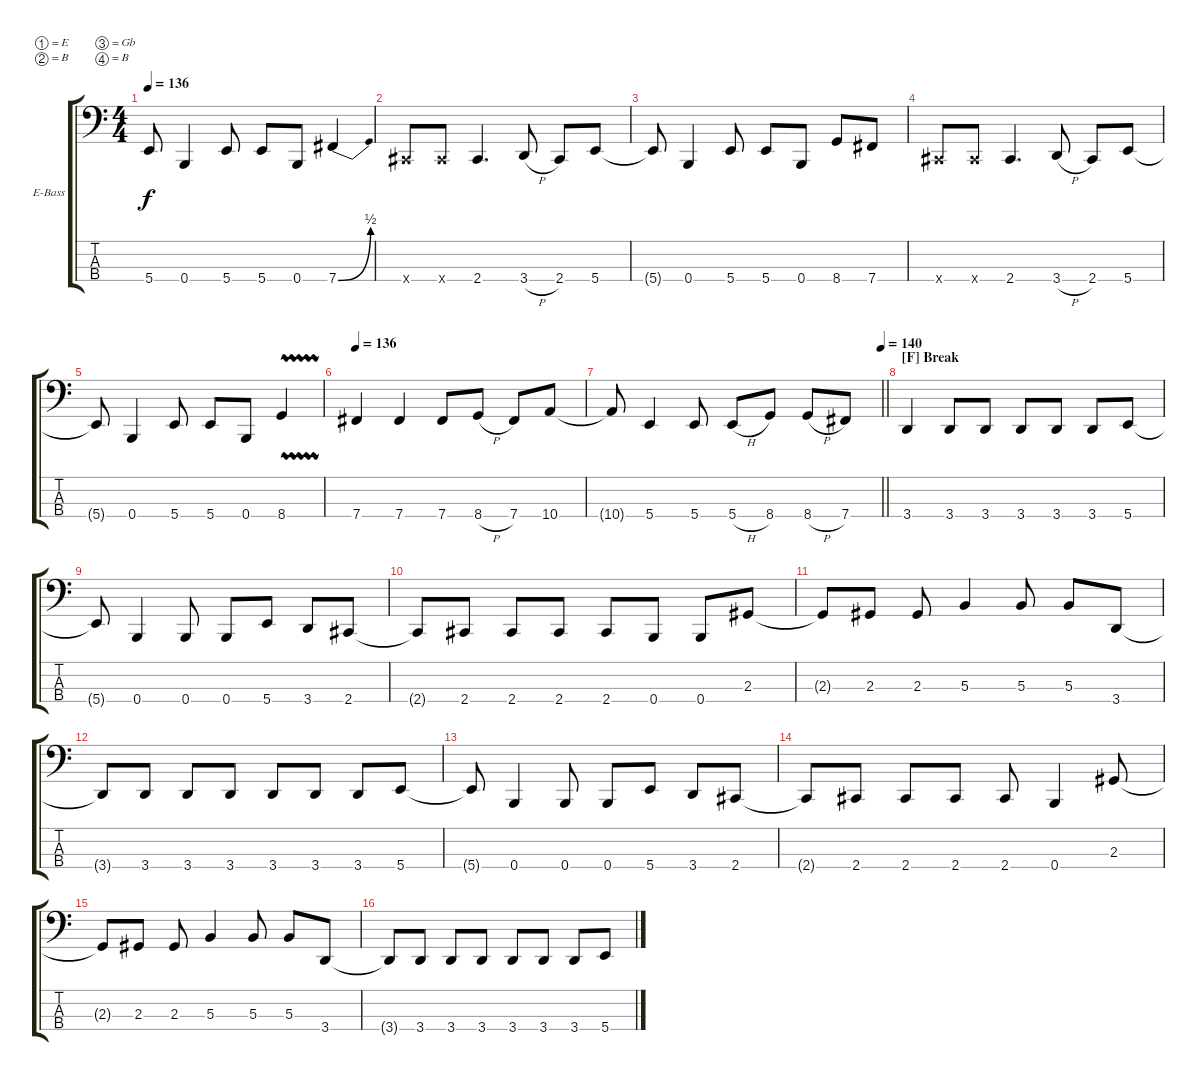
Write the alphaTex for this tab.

\bracketExtendMode groupsimilarinstruments
\firstSystemTrackNameOrientation horizontal
\otherSystemsTrackNameOrientation horizontal
\track ("Bass" "E-Bass") {instrument electricbassfinger}
\staff {score tabs}
\tuning (E2 B1 Gb1 B0)
\ts (4 4)
\tempo 136
\clef f4
\ks c
5.4{t}.8{dy f} 0.4.4 5.4.8 5.4.8 0.4.8 7.4{be (bend 0 0 60 2)}.4 |
2.4{x}.8 2.4{x}.8 2.4.4{d} 3.4{h}.8 2.4.8 5.4.8 |
5.4{t}.8 0.4.4 5.4.8 5.4.8 0.4.8 8.4.8 7.4.8 |
2.4{x}.8 2.4{x}.8 2.4.4{d} 3.4{h}.8 2.4.8 5.4.8 |
5.4{t}.8 0.4.4 5.4.8 5.4.8 0.4.8 8.4{vw}.4 |
\tempo 136
7.4.4 7.4.4 7.4.8 8.4{h}.8 7.4.8 10.4.8 |
\tempo (140 1)
\barLineRight lightlight
10.4{t}.8 5.4.4 5.4.8 5.4{h}.8 8.4.8 8.4{h}.8 7.4.8 |
\section ("F" "Break")
3.4.4 3.4.8 3.4.8 3.4.8 3.4.8 3.4.8 5.4.8 |
5.4{t}.8 0.4.4 0.4.8 0.4.8 5.4.8 3.4.8 2.4.8 |
2.4{t}.8 2.4.8 2.4.8 2.4.8 2.4.8 0.4.8 0.4.8 2.3.8 |
2.3{t}.8 2.3.8 2.3.8 5.3.4 5.3.8 5.3.8 3.4.8 |
3.4{t}.8 3.4.8 3.4.8 3.4.8 3.4.8 3.4.8 3.4.8 5.4.8 |
5.4{t}.8 0.4.4 0.4.8 0.4.8 5.4.8 3.4.8 2.4.8 |
2.4{t}.8 2.4.8 2.4.8 2.4.8 2.4.8 0.4.4 2.3.8 |
2.3{t}.8 2.3.8 2.3.8 5.3.4 5.3.8 5.3.8 3.4.8 |
3.4{t}.8 3.4.8 3.4.8 3.4.8 3.4.8 3.4.8 3.4.8 5.4.8
